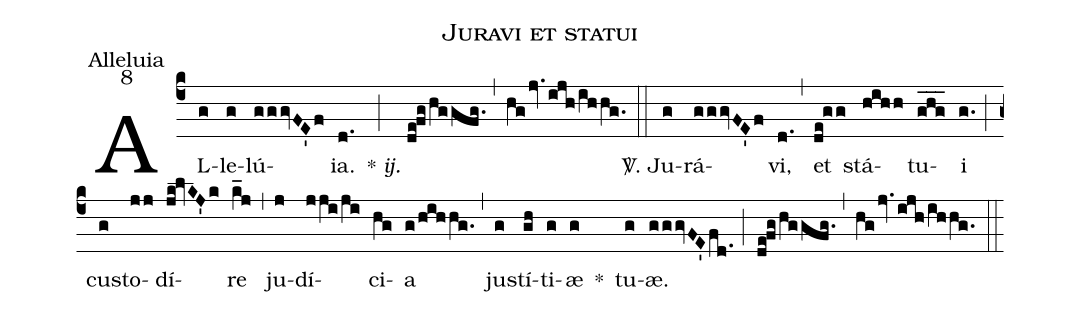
name: Juravi et statui;
office-part: Alleluia;
mode: 8;
%%
(c4) AL(g)le(g)lú(gggvFE'f)ia.(d.) {*}~<i>ij.</i>(;) (de!fg/hggfg.) (,) (hgjv.ijh/ihhg.) (::)
<sp>V/</sp>. Ju(g)rá(gggvFE'f)vi,(d.) (,) et(de!gg) stá(hihh)tu(ghg___)i(g.) (;) cus(g)to(jj)dí(jk!lvKJ'k)re(k_j) (,) ju(j)dí(jji/ji)ci(hg)a(g/hihhg.) (,) jus(g)tí(gh)ti(g)æ(g) *() tu(g)æ.(gggvFE'fd.) (;) (de!fg/hggfg.) (,) (hgjv.ijh/ihhg.) (::)
